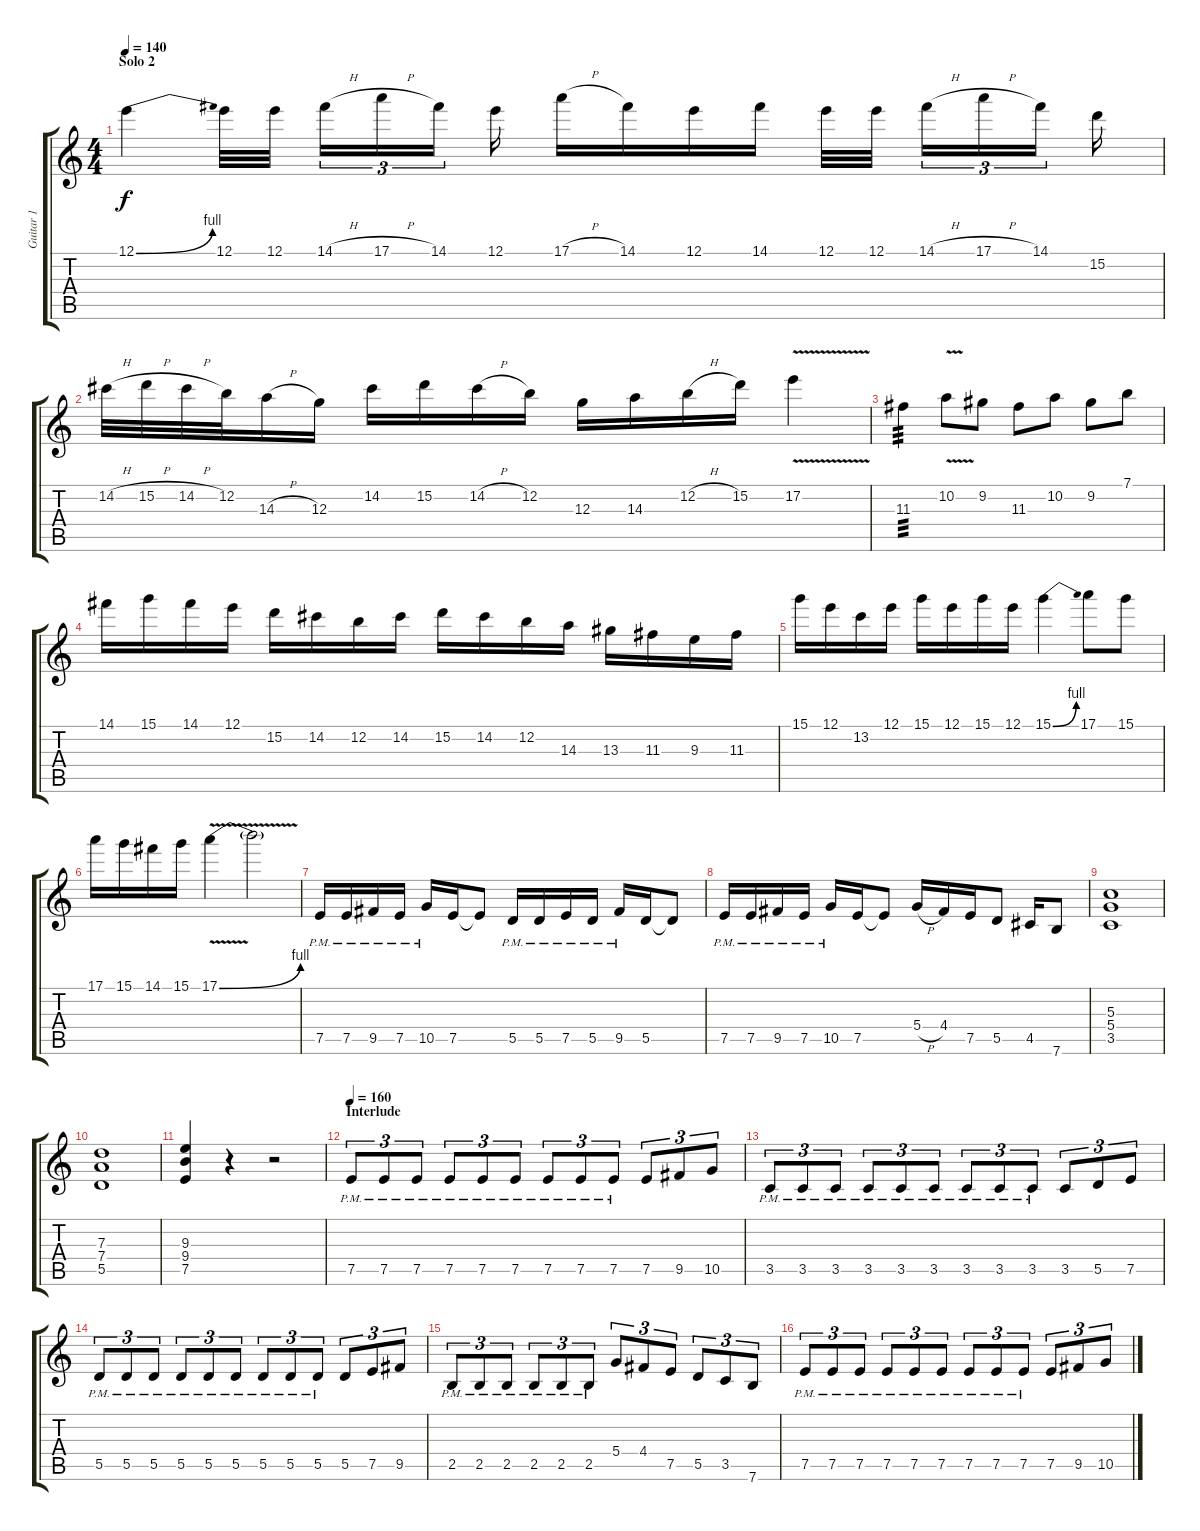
\track ("Guitar 1" "Guitar 1") {instrument distortionguitar}
\staff {score tabs}
\tuning (E4 B3 G3 D3 A2 E2) {hide}
\ts (4 4)
\section ("" "Solo 2")
\tempo 140
\clef g2
\ks c
12.1{be (bend 0 0 60 4)}.4{dy f} 12.1.32 12.1.32 14.1{h}.16{tu (3 2)} 17.1{h}.16{tu (3 2)} 14.1.16{tu (3 2)} 12.1.16 17.1{h}.16 14.1.16 12.1.16 14.1.16 12.1.32 12.1.32 14.1{h}.16{tu (3 2)} 17.1{h}.16{tu (3 2)} 14.1.16{tu (3 2)} 15.2.16 |
14.2{h}.32 15.2{h}.32 14.2{h}.32 12.2.32 14.3{h}.16 12.3.16 14.2.16 15.2.16 14.2{h}.16 12.2.16 12.3.16 14.3.16 12.2{h}.16 15.2.16 17.2{v}.4 |
11.3.4{tp 3} 10.2{v}.8 9.2.8 11.3.8 10.2.8 9.2.8 7.1.8 |
14.1.16 15.1.16 14.1.16 12.1.16 15.2.16 14.2.16 12.2.16 14.2.16 15.2.16 14.2.16 12.2.16 14.3.16 13.3.16 11.3.16 9.3.16 11.3.16 |
15.1.16 12.1.16 13.2.16 12.1.16 15.1.16 12.1.16 15.1.16 12.1.16 15.1{be (bend 0 0 60 4)}.4 17.1.8 15.1.8 |
17.1.16 15.1.16 14.1.16 15.1.16 17.1{be (bend 0 0 60 4) v}.4 17.1{t}.2 |
7.5{pm}.16 7.5{pm}.16 9.5{pm}.16 7.5{pm}.16 10.5{pm}.16 7.5.16 7.5{t}.8 5.5{pm}.16 5.5{pm}.16 7.5{pm}.16 5.5{pm}.16 9.5{pm}.16 5.5.16 5.5{t}.8 |
7.5{pm}.16 7.5{pm}.16 9.5{pm}.16 7.5{pm}.16 10.5{pm}.16 7.5.16 7.5{t}.8 5.4{h}.16 4.4.16 7.5.16 5.5.8 4.5.16 7.6.8 |
(5.3 5.4 3.5).1 |
(7.3 7.4 5.5).1 |
(9.3 9.4 7.5).4 r.4 r.2 |
\section ("" "Interlude")
\tempo 160
7.5{pm}.8{tu (3 2)} 7.5{pm}.8{tu (3 2)} 7.5{pm}.8{tu (3 2)} 7.5{pm}.8{tu (3 2)} 7.5{pm}.8{tu (3 2)} 7.5{pm}.8{tu (3 2)} 7.5{pm}.8{tu (3 2)} 7.5{pm}.8{tu (3 2)} 7.5{pm}.8{tu (3 2)} 7.5.8{tu (3 2)} 9.5.8{tu (3 2)} 10.5.8{tu (3 2)} |
3.5{pm}.8{tu (3 2)} 3.5{pm}.8{tu (3 2)} 3.5{pm}.8{tu (3 2)} 3.5{pm}.8{tu (3 2)} 3.5{pm}.8{tu (3 2)} 3.5{pm}.8{tu (3 2)} 3.5{pm}.8{tu (3 2)} 3.5{pm}.8{tu (3 2)} 3.5{pm}.8{tu (3 2)} 3.5.8{tu (3 2)} 5.5.8{tu (3 2)} 7.5.8{tu (3 2)} |
5.5{pm}.8{tu (3 2)} 5.5{pm}.8{tu (3 2)} 5.5{pm}.8{tu (3 2)} 5.5{pm}.8{tu (3 2)} 5.5{pm}.8{tu (3 2)} 5.5{pm}.8{tu (3 2)} 5.5{pm}.8{tu (3 2)} 5.5{pm}.8{tu (3 2)} 5.5{pm}.8{tu (3 2)} 5.5.8{tu (3 2)} 7.5.8{tu (3 2)} 9.5.8{tu (3 2)} |
2.5{pm}.8{tu (3 2)} 2.5{pm}.8{tu (3 2)} 2.5{pm}.8{tu (3 2)} 2.5{pm}.8{tu (3 2)} 2.5{pm}.8{tu (3 2)} 2.5{pm}.8{tu (3 2)} 5.4.8{tu (3 2)} 4.4.8{tu (3 2)} 7.5.8{tu (3 2)} 5.5.8{tu (3 2)} 3.5.8{tu (3 2)} 7.6.8{tu (3 2)} |
7.5{pm}.8{tu (3 2)} 7.5{pm}.8{tu (3 2)} 7.5{pm}.8{tu (3 2)} 7.5{pm}.8{tu (3 2)} 7.5{pm}.8{tu (3 2)} 7.5{pm}.8{tu (3 2)} 7.5{pm}.8{tu (3 2)} 7.5{pm}.8{tu (3 2)} 7.5{pm}.8{tu (3 2)} 7.5.8{tu (3 2)} 9.5.8{tu (3 2)} 10.5.8{tu (3 2)}
